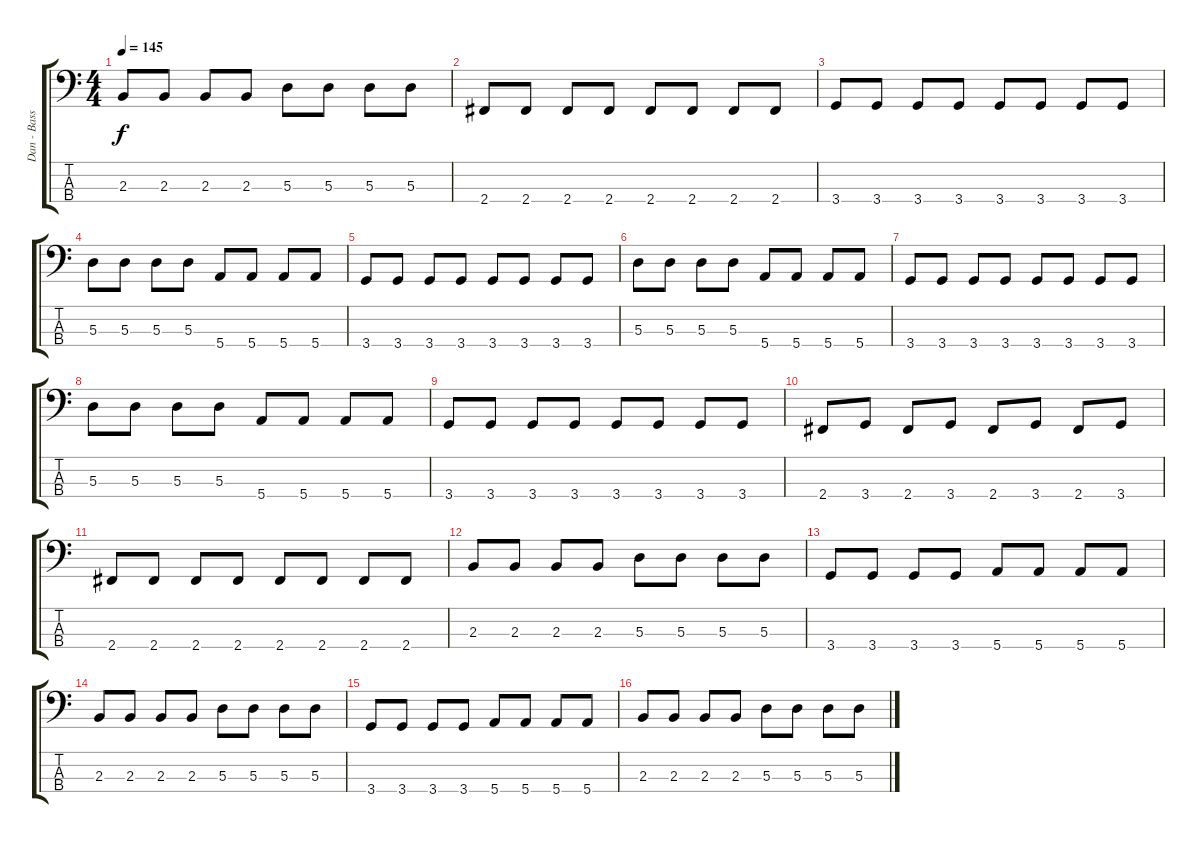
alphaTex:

\track ("Dan - Bass" "Dan - Bass") {instrument electricbasspick}
\staff {score tabs}
\tuning (G2 D2 A1 E1) {hide}
\ts (4 4)
\tempo 145
\clef f4
\ks c
2.3.8{dy f} 2.3.8 2.3.8 2.3.8 5.3.8 5.3.8 5.3.8 5.3.8 |
2.4.8 2.4.8 2.4.8 2.4.8 2.4.8 2.4.8 2.4.8 2.4.8 |
3.4.8 3.4.8 3.4.8 3.4.8 3.4.8 3.4.8 3.4.8 3.4.8 |
5.3.8 5.3.8 5.3.8 5.3.8 5.4.8 5.4.8 5.4.8 5.4.8 |
3.4.8 3.4.8 3.4.8 3.4.8 3.4.8 3.4.8 3.4.8 3.4.8 |
5.3.8 5.3.8 5.3.8 5.3.8 5.4.8 5.4.8 5.4.8 5.4.8 |
3.4.8 3.4.8 3.4.8 3.4.8 3.4.8 3.4.8 3.4.8 3.4.8 |
5.3.8 5.3.8 5.3.8 5.3.8 5.4.8 5.4.8 5.4.8 5.4.8 |
3.4.8 3.4.8 3.4.8 3.4.8 3.4.8 3.4.8 3.4.8 3.4.8 |
2.4.8 3.4.8 2.4.8 3.4.8 2.4.8 3.4.8 2.4.8 3.4.8 |
2.4.8 2.4.8 2.4.8 2.4.8 2.4.8 2.4.8 2.4.8 2.4.8 |
2.3.8 2.3.8 2.3.8 2.3.8 5.3.8 5.3.8 5.3.8 5.3.8 |
3.4.8 3.4.8 3.4.8 3.4.8 5.4.8 5.4.8 5.4.8 5.4.8 |
2.3.8 2.3.8 2.3.8 2.3.8 5.3.8 5.3.8 5.3.8 5.3.8 |
3.4.8 3.4.8 3.4.8 3.4.8 5.4.8 5.4.8 5.4.8 5.4.8 |
2.3.8 2.3.8 2.3.8 2.3.8 5.3.8 5.3.8 5.3.8 5.3.8
